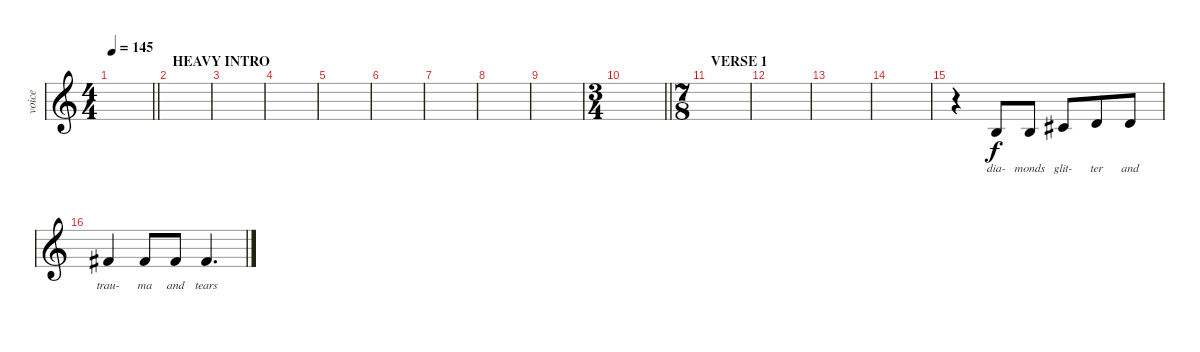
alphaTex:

\track ("voice" "voice") {instrument altosax}
\staff {score}
\tuning (E4 B3 G3 D3 A2 E2) {hide}
\ts (4 4)
\tempo 145
\clef g2
\barLineRight lightlight
\ks c
|
\section ("" "HEAVY INTRO")
|
|
|
|
|
|
|
|
\ts (3 4)
\barLineRight lightlight
|
\ts (7 8)
\section ("" "VERSE 1")
|
|
|
|
r.4 0.2.8{lyrics (0 "dia-") lyrics (1 "") lyrics (2 "") lyrics (3 "") lyrics (4 "")} 0.2.8{lyrics (0 "monds") lyrics (1 "") lyrics (2 "") lyrics (3 "") lyrics (4 "")} 2.2.8{lyrics (0 "glit-") lyrics (1 "") lyrics (2 "") lyrics (3 "") lyrics (4 "")} 3.2.8{lyrics (0 "ter") lyrics (1 "") lyrics (2 "") lyrics (3 "") lyrics (4 "")} 3.2.8{lyrics (0 "and") lyrics (1 "") lyrics (2 "") lyrics (3 "") lyrics (4 "")} |
2.1.4{lyrics (0 "trau-") lyrics (1 "") lyrics (2 "") lyrics (3 "") lyrics (4 "")} 2.1.8{lyrics (0 "ma") lyrics (1 "") lyrics (2 "") lyrics (3 "") lyrics (4 "")} 2.1.8{lyrics (0 "and") lyrics (1 "") lyrics (2 "") lyrics (3 "") lyrics (4 "")} 2.1.4{d lyrics (0 "tears") lyrics (1 "") lyrics (2 "") lyrics (3 "") lyrics (4 "")}
